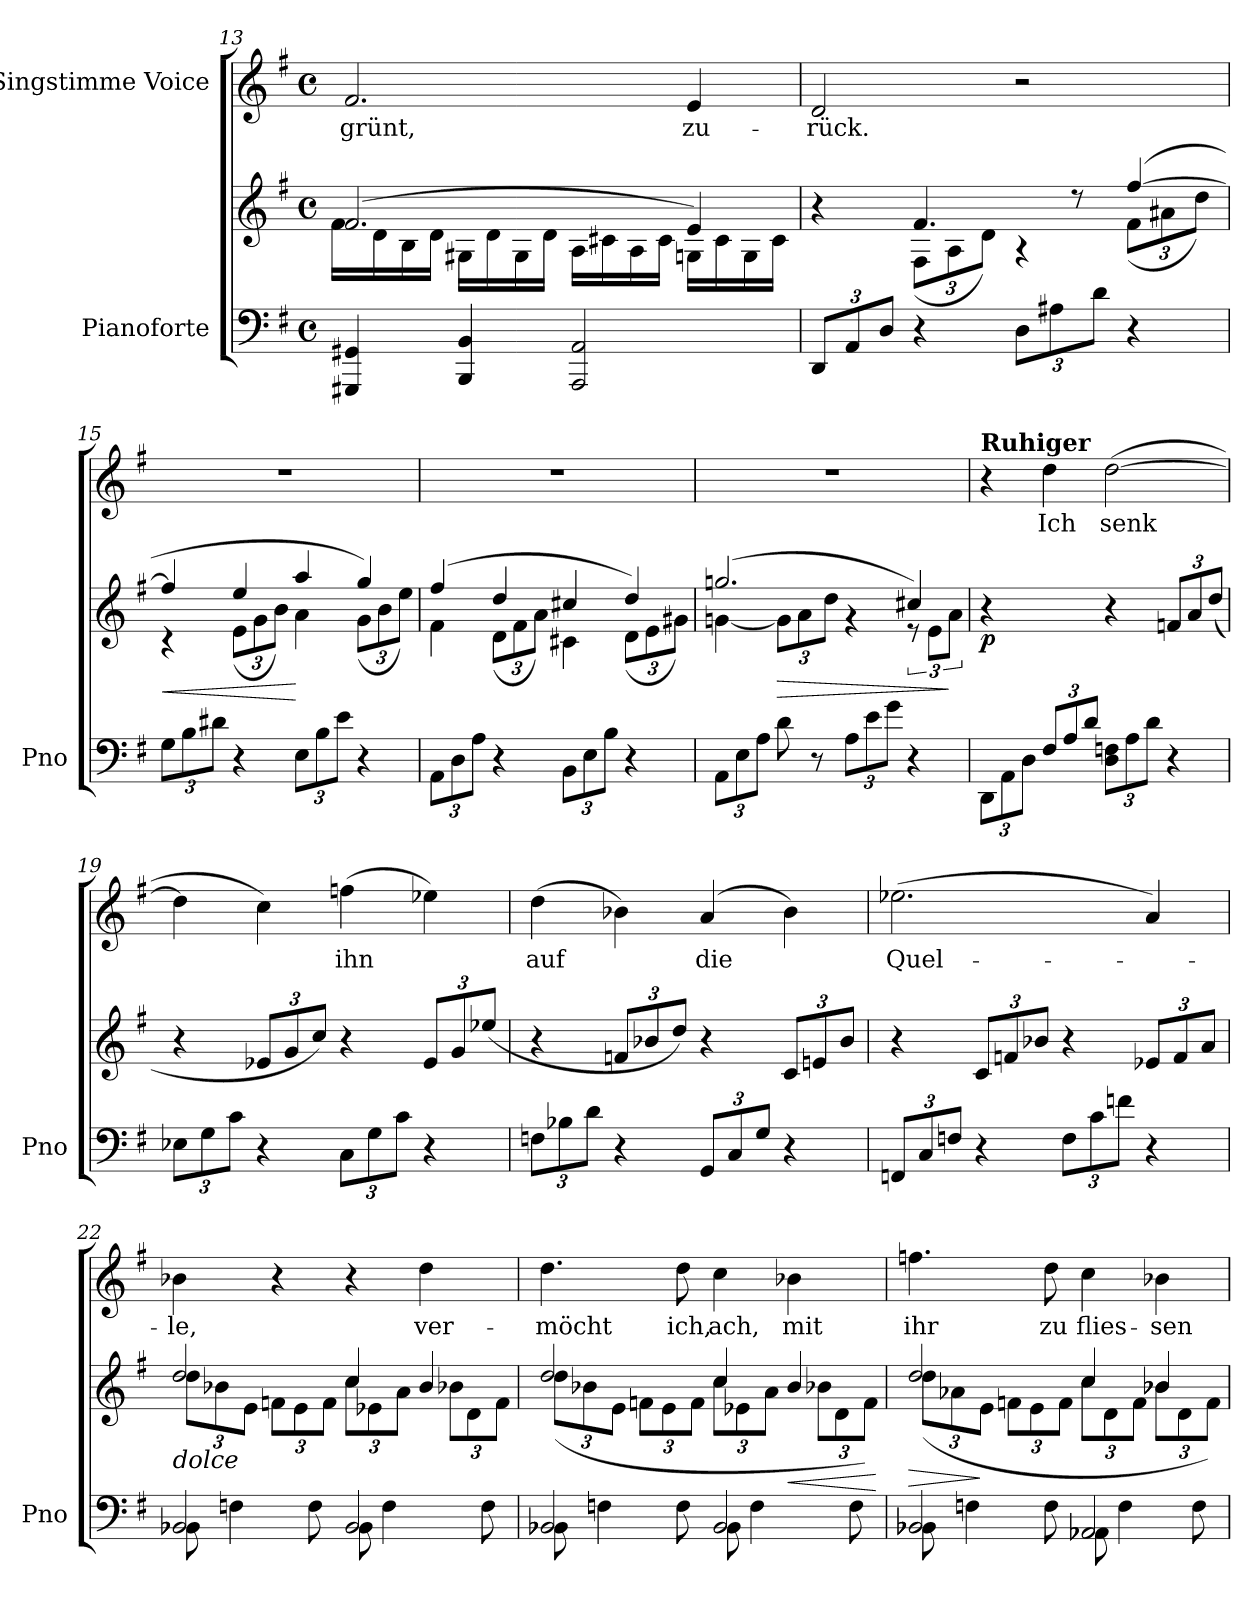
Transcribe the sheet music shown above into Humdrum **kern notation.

**kern	**kern	**dynam	**kern	**text
*part2	*part2	*part2	*part1	*part1
*staff3	*staff2	*staff2/3	*staff1	*staff1
*I"Pianoforte	*	*	*I"Singstimme Voice	*
*I'Pno	*	*	*	*
*clefF4	*clefG2	*	*clefG2	*
*k[f#]	*k[f#]	*	*k[f#]	*
*M4/4	*M4/4	*	*M4/4	*
*met(c)	*met(c)	*	*met(c)	*
=13	=13	=13	=13	=13
*	*^	*	*	*
!	!	!	!	!	!LO:LY:b
4GGG#X/ 4GG#X/	(2.f#/	16f#\LL	.	2.f#/	-grünt,
.	.	16d\	.	.	.
.	.	16B\	.	.	.
.	.	16d\JJ	.	.	.
4BBB/ 4BB/	.	16G#X\LL	.	.	.
.	.	16d\	.	.	.
.	.	16G#\	.	.	.
.	.	16d\JJ	.	.	.
2AAA/ 2AA/	.	16A\LL	.	.	.
.	.	16c#X\	.	.	.
.	.	16A\	.	.	.
.	.	16c#\JJ	.	.	.
!	!	!	!	!	!LO:LY:b
.	4e/)	16Gn\LL	.	4e/	zu-
.	.	16c#\	.	.	.
.	.	16G\	.	.	.
.	.	16c#\JJ	.	.	.
*	*v	*v	*	*	*
!!LO:LB:g=z
=14	=14	=14	=14	=14
*Xbrackettup	*	*	*	*
*	*^	*	*	*
!	!	!	!	!	!LO:LY:b
*	*	*^	*	*	*
12DD/L	4r	4ryy	12ryy	.	2d/	-rück.
!	!	!	!	!LO:DY:b	!	!
!	!	!	!	!LO:DY:n=1:b	!	!
12AA/	.	.	3%2ryy	p other-dynamics	.	.
12D/J	.	.	.	.	.	.
*	*	*Xbrackettup	*	*	*	*
4r	4.f#/	(12F#\L	.	.	.	.
.	.	12A\	.	.	.	.
.	.	12d\J)	.	.	.	.
12D\L	.	4r	.	.	2r	.
12A#X\	.	.	.	.	.	.
.	8r	.	.	.	.	.
12d\J	.	.	.	.	.	.
4r	([4ff#/	(12f#\L	6.ryy	.	.	.
.	.	12a#X\	.	.	.	.
.	.	12dd\J)	.	.	.	.
!!LO:PB:g=z
=15	=15	=15	=15	=15	=15	=15
!	!	!	!	!LO:HP:b	!	!
*	*	*v	*v	*	*	*
12G\L	4ff#/]	4r	<	1r	.
12B\	.	.	.	.	.
12d#X\J	.	.	.	.	.
4r	4ee/	(12e\L	.	.	.
.	.	12g\	.	.	.
.	.	12b\J)	.	.	.
12E\L	4aa/	4a\	[	.	.
12B\	.	.	.	.	.
12e\J	.	.	.	.	.
4r	4gg/)	(12g\L	.	.	.
.	.	12b\	.	.	.
.	.	12ee\J)	.	.	.
=16	=16	=16	=16	=16	=16
12AA\L	(4ff#/	4f#\	.	1r	.
12D\	.	.	.	.	.
12A\J	.	.	.	.	.
4r	4dd/	(12d\L	.	.	.
.	.	12f#\	.	.	.
.	.	12a\J)	.	.	.
12BB\L	4cc#X/	4c#X\	.	.	.
12E\	.	.	.	.	.
12B\J	.	.	.	.	.
4r	4dd/)	(12d\L	.	.	.
.	.	12e\	.	.	.
.	.	12g#X\J)	.	.	.
!!LO:LB:g=z
=17	=17	=17	=17	=17	=17
12AA\L	(2.ggn/	[4gn\	.	1r	.
12E\	.	.	.	.	.
12A\J	.	.	.	.	.
!	!	!	!LO:HP:b	!	!
8d\	.	12g\L]	>	.	.
.	.	12a\	.	.	.
8r	.	.	.	.	.
.	.	12dd\J	.	.	.
12A\L	.	4r	.	.	.
12e\	.	.	.	.	.
12g\J	.	.	.	.	.
*	*	*brackettup	*	*	*
4r	4cc#X/)	12r	.	.	.
.	.	12e\L	.	.	.
.	.	12a\J	]	.	.
!!LO:LB:g=z
=18	=18	=18	=18	=18	=18
!	!	!	!	!LO:TX:a:B:t=Ruhiger	!
!	!	!	!LO:DY:b	!	!
*	*v	*v	*	*	*
12DD\L	4r	p	4r	.
12AA\	.	.	.	.
12D\J	.	.	.	.
!	!	!	!	!LO:LY:b
12F#/L	4ryy	.	4dd\	Ich
12A/	.	.	.	.
12d/J	.	.	.	.
!	!	!	!	!LO:LY:b
(12D\ 12Fn\L	4r	.	([2dd\	senk
12A\	.	.	.	.
12d\J	.	.	.	.
4r	12fn/L	.	.	.
.	12a/	.	.	.
.	(12dd/J	.	.	.
=19	=19	=19	=19	=19
(12E-X\L	4r	.	4dd\]	.
12G\	.	.	.	.
12c\J	.	.	.	.
*	*Xbrackettup	*	*	*
4r	12e-X/L	.	4cc\)	.
.	12g/	.	.	.
.	12cc/J)	.	.	.
!	!	!	!	!LO:LY:b
(12C\L	4r	.	(4ffn\	ihn
12G\	.	.	.	.
12c\J	.	.	.	.
4r	12e-/L	.	4ee-X\)	.
.	12g/	.	.	.
.	(12ee-X/J	.	.	.
!!LO:LB:g=z
=20	=20	=20	=20	=20
!	!	!	!	!LO:LY:b
(12Fn\L	4r	.	(4dd\	auf
12B-X\	.	.	.	.
12d\J	.	.	.	.
4r	12fn/L	.	4b-X\)	.
.	12b-X/	.	.	.
.	12dd/J)	.	.	.
!	!	!	!	!LO:LY:b
(>12GG/L	4r	.	(4a/	die
12C/	.	.	.	.
12G/J	.	.	.	.
4r	12c/L	.	4b-\)	.
.	12en/	.	.	.
.	12b-/J)	.	.	.
!!LO:PB:g=z
=21	=21	=21	=21	=21
!	!	!	!	!LO:LY:b
(>12FFn/L	4r	.	(2.ee-X\	Quel-
12C/	.	.	.	.
12Fn/J	.	.	.	.
4r	12c/L	.	.	.
.	12fn/	.	.	.
.	12b-X/J)	.	.	.
12F\L	4r	.	.	.
12c\	.	.	.	.
12fn\J	.	.	.	.
4r	12e-X/L	.	4a/)	.
.	12f/	.	.	.
.	12a/J)	.	.	.
=22	=22	=22	=22	=22
*^	*^	*	*	*
!	!	!LO:TX:b:i:t=dolce	!	!	!	!
!	!	!	!	!	!	!LO:LY:b
2BB-X/	8BB-\	2dd/	12dd\L	.	4b-X\	-le,
.	.	.	12b-X\	.	.	.
.	4Fn\	.	.	.	.	.
.	.	.	12e\J	.	.	.
.	.	.	12fn\L	.	4r	.
.	.	.	12e\	.	.	.
.	8F\	.	.	.	.	.
.	.	.	12f\J	.	.	.
2BB-/	8BB-\	4cc/	12cc\L	.	4r	.
.	.	.	12e-X\	.	.	.
.	4F\	.	.	.	.	.
.	.	.	12a\J	.	.	.
!	!	!	!	!	!	!LO:LY:b
.	.	4b-/	12b-X\L	.	4dd\	ver-
.	.	.	12d\	.	.	.
.	8F\	.	.	.	.	.
.	.	.	12f\J)	.	.	.
!!LO:LB:g=z
=23	=23	=23	=23	=23	=23	=23
!	!	!	!	!	!	!LO:LY:b
2BB-X/	8BB-\	2dd/	(>12dd\L	.	4.dd\	-möcht
.	.	.	12b-X\	.	.	.
.	4Fn\	.	.	.	.	.
.	.	.	12e\J	.	.	.
.	.	.	12fn\L	.	.	.
.	.	.	12e\	.	.	.
!	!	!	!	!	!	!LO:LY:b
.	8F\	.	.	.	8dd\	ich,
.	.	.	12f\J	.	.	.
!	!	!	!	!	!	!LO:LY:b
2BB-/	8BB-\	4cc/	12cc\L	.	4cc\	ach,
.	.	.	12e-X\	.	.	.
.	4F\	.	.	.	.	.
.	.	.	12a\J	.	.	.
!	!	!	!	!LO:HP:b	!	!LO:LY:b
.	.	4b-/	12b-X\L	<	4b-X\	mit
.	.	.	12d\	.	.	.
.	8F\	.	.	.	.	.
.	.	.	12f\J)	.	.	.
*v	*v	*	*	*	*	*
*	*v	*v	*	*	*
.	.	[	.	.
!!LO:LB:g=z
=24	=24	=24	=24	=24
*^	*	*	*	*
!	!	!	!LO:HP:b	!	!LO:LY:b
*	*	*^	*	*	*
2BB-X/	8BB-\	2dd/	(>12dd\L	>	4.ffn\	ihr
.	.	.	12a-X\	.	.	.
.	4Fn\	.	.	.	.	.
.	.	.	12e\J	]	.	.
.	.	.	12fn\L	.	.	.
.	.	.	12e\	.	.	.
!	!	!	!	!	!	!LO:LY:b
.	8F\	.	.	.	8dd\	zu
.	.	.	12f\J	.	.	.
!	!	!	!	!	!	!LO:LY:b
2AA-X/	8AA-\	4cc/	12cc\L	.	4cc\	flies-
.	.	.	12d\	.	.	.
.	4F\	.	.	.	.	.
.	.	.	12f\J	.	.	.
!	!	!	!	!	!	!LO:LY:b
.	.	4b-X/	12b-\L	.	4b-X\	-sen
.	.	.	12d\	.	.	.
.	8F\	.	.	.	.	.
.	.	.	12f\J)	.	.	.
*v	*v	*	*	*	*	*
*	*v	*v	*	*	*
=	=	=	=	=
*-	*-	*-	*-	*-
